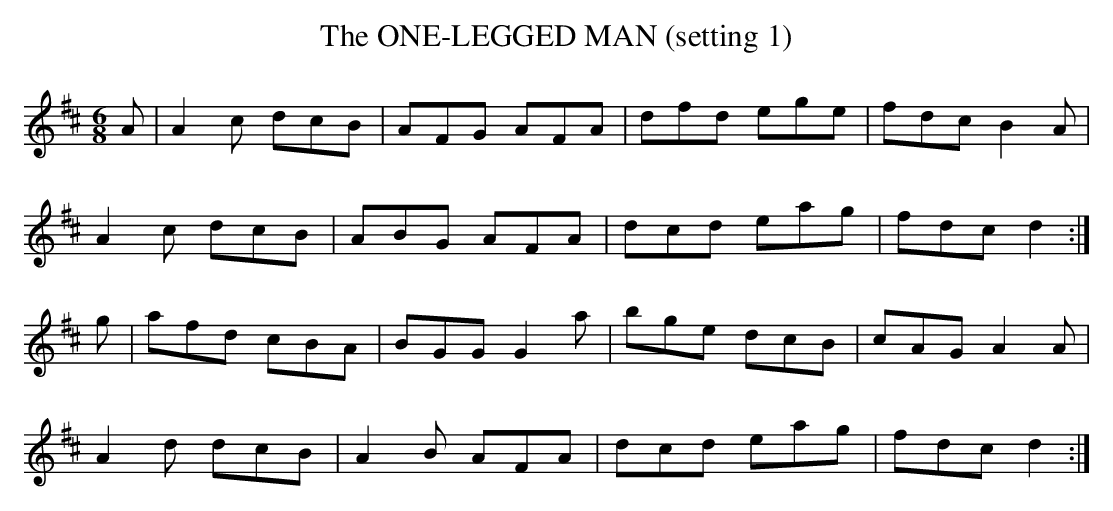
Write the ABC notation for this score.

X:1
T:ONE-LEGGED MAN (setting 1), The
L:1/8
M:6/8
K:D
A|A2c dcB|AFG AFA|dfd ege|fdc B2A|
A2c dcB|ABG AFA|dcd eag|fdc d2 :|
g|afd cBA|BGG G2a|bge dcB|cAG A2A|
A2d dcB|A2B AFA|dcd eag|fdc d2 :|
